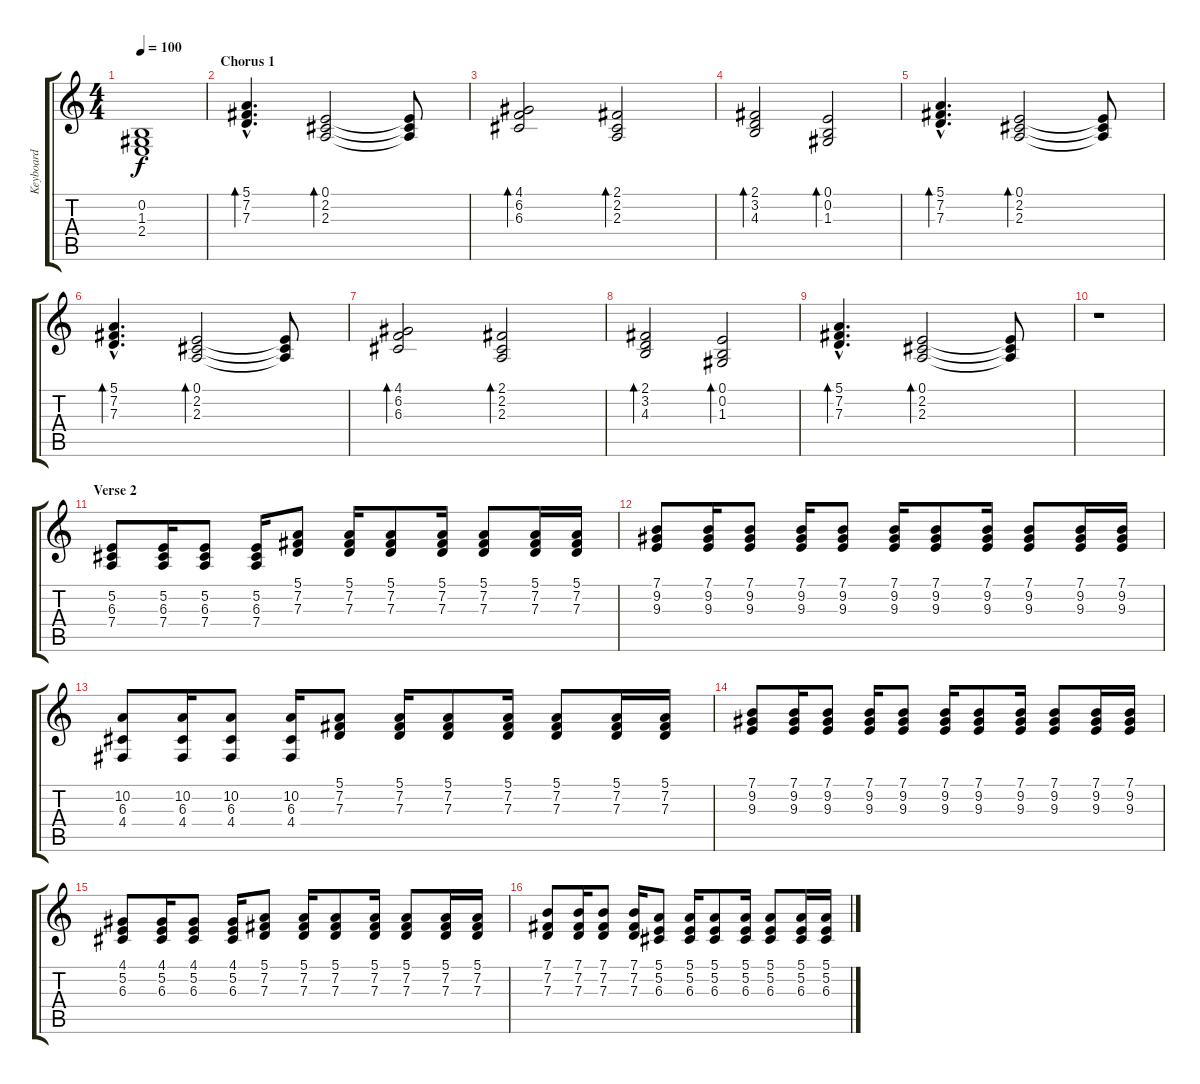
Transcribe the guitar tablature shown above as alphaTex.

\track ("Keyboard" "Keyboard") {instrument fx4atmosphere}
\staff {score tabs}
\tuning (E4 B3 G3 D3 A2 E2) {hide}
\ts (4 4)
\tempo 100
\clef g2
\ks c
(0.2{t} 1.3{t} 2.4{t}).1{dy f} |
\section ("" "Chorus 1")
(5.1{hac} 7.2{hac} 7.3{hac}).4{d bd 240 volume 7 instrument fx4atmosphere} (0.1 2.2 2.3).2{bd 240} (0.1{t} 2.2{t} 2.3{t}).8 |
(4.1 6.2 6.3).2{bd 240} (2.1 2.2 2.3).2{bd 240} |
(2.1 3.2 4.3).2{bd 240} (0.1 0.2 1.3).2{bd 240} |
(5.1{hac} 7.2{hac} 7.3{hac}).4{d bd 240} (0.1 2.2 2.3).2{bd 240} (0.1{t} 2.2{t} 2.3{t}).8 |
(5.1{hac} 7.2{hac} 7.3{hac}).4{d bd 240} (0.1 2.2 2.3).2{bd 240} (0.1{t} 2.2{t} 2.3{t}).8 |
(4.1 6.2 6.3).2{bd 240} (2.1 2.2 2.3).2{bd 240} |
(2.1 3.2 4.3).2{bd 240} (0.1 0.2 1.3).2{bd 240} |
(5.1{hac} 7.2{hac} 7.3{hac}).4{d bd 240} (0.1 2.2 2.3).2{bd 240} (0.1{t} 2.2{t} 2.3{t}).8 |
r.1 |
\section ("" "Verse 2")
(5.2 6.3 7.4).8 (5.2 6.3 7.4).16 (5.2 6.3 7.4).8 (5.2 6.3 7.4).16 (5.1 7.2 7.3).8 (5.1 7.2 7.3).16 (5.1 7.2 7.3).8 (5.1 7.2 7.3).16 (5.1 7.2 7.3).8 (5.1 7.2 7.3).16 (5.1 7.2 7.3).16 |
(7.1 9.2 9.3).8 (7.1 9.2 9.3).16 (7.1 9.2 9.3).8 (7.1 9.2 9.3).16 (7.1 9.2 9.3).8 (7.1 9.2 9.3).16 (7.1 9.2 9.3).8 (7.1 9.2 9.3).16 (7.1 9.2 9.3).8 (7.1 9.2 9.3).16 (7.1 9.2 9.3).16 |
(10.2 6.3 4.4).8 (10.2 6.3 4.4).16 (10.2 6.3 4.4).8 (10.2 6.3 4.4).16 (5.1 7.2 7.3).8 (5.1 7.2 7.3).16 (5.1 7.2 7.3).8 (5.1 7.2 7.3).16 (5.1 7.2 7.3).8 (5.1 7.2 7.3).16 (5.1 7.2 7.3).16 |
(7.1 9.2 9.3).8 (7.1 9.2 9.3).16 (7.1 9.2 9.3).8 (7.1 9.2 9.3).16 (7.1 9.2 9.3).8 (7.1 9.2 9.3).16 (7.1 9.2 9.3).8 (7.1 9.2 9.3).16 (7.1 9.2 9.3).8 (7.1 9.2 9.3).16 (7.1 9.2 9.3).16 |
(4.1 5.2 6.3).8 (4.1 5.2 6.3).16 (4.1 5.2 6.3).8 (4.1 5.2 6.3).16 (5.1 7.2 7.3).8 (5.1 7.2 7.3).16 (5.1 7.2 7.3).8 (5.1 7.2 7.3).16 (5.1 7.2 7.3).8 (5.1 7.2 7.3).16 (5.1 7.2 7.3).16 |
(7.1 7.2 7.3).8 (7.1 7.2 7.3).16 (7.1 7.2 7.3).8 (7.1 7.2 7.3).16 (5.1 5.2 6.3).8 (5.1 5.2 6.3).16 (5.1 5.2 6.3).8 (5.1 5.2 6.3).16 (5.1 5.2 6.3).8 (5.1 5.2 6.3).16 (5.1 5.2 6.3).16
